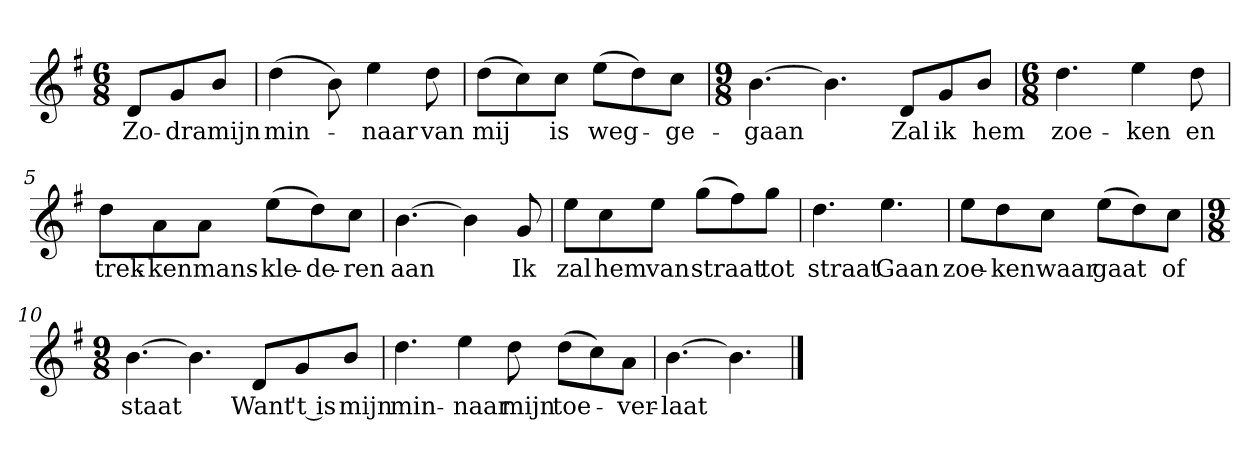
**kern	**text
*part1	*part1
*staff1	*staff1
*clefG2	*
*k[f#]	*
*G:	*
*M6/8	*
*MM120	*
=	=
8d/L	Zo-
8g/	-dra
8b/J	mijn
=1	=1
(4dd	min-
8b)	.
4ee	-naar
8dd	van
=2	=2
(8dd\L	mij
8cc\)	.
8cc\J	is
(8ee\L	weg-
8dd\)	.
8cc\J	-ge-
=3	=3
*M9/8	*
[4.b	-gaan
4.b]	.
8d/L	Zal
8g/	ik
8b/J	hem
=4	=4
*M6/8	*
4.dd	zoe-
4ee	-ken
8dd	en
=5	=5
8dd\L	trek-
8a\	-ken
8a\J	mans-
(8ee\L	-kle-
8dd\)	-de-
8cc\J	-ren
=6	=6
[4.b	aan
4b]	.
8g	Ik
=7	=7
8ee\L	zal
8cc\	hem
8ee\J	van
(8gg\L	straat
8ff#\)	.
8gg\J	tot
=8	=8
4.dd	straat
4.ee	Gaan
=9	=9
8ee\L	zoe-
8dd\	-ken
8cc\J	waar
(8ee\L	gaat
8dd\)	.
8cc\J	of
=10	=10
*M9/8	*
[4.b	staat
4.b]	.
8d/L	Want
8g/	't is
8b/J	mijn
=11	=11
4.dd	min-
4ee	-naar
8dd	mijn
(8dd\L	toe-
8cc\)	.
8a\J	-ver-
=12	=12
[4.b	-laat
4.b]	.
==	==
*-	*-
